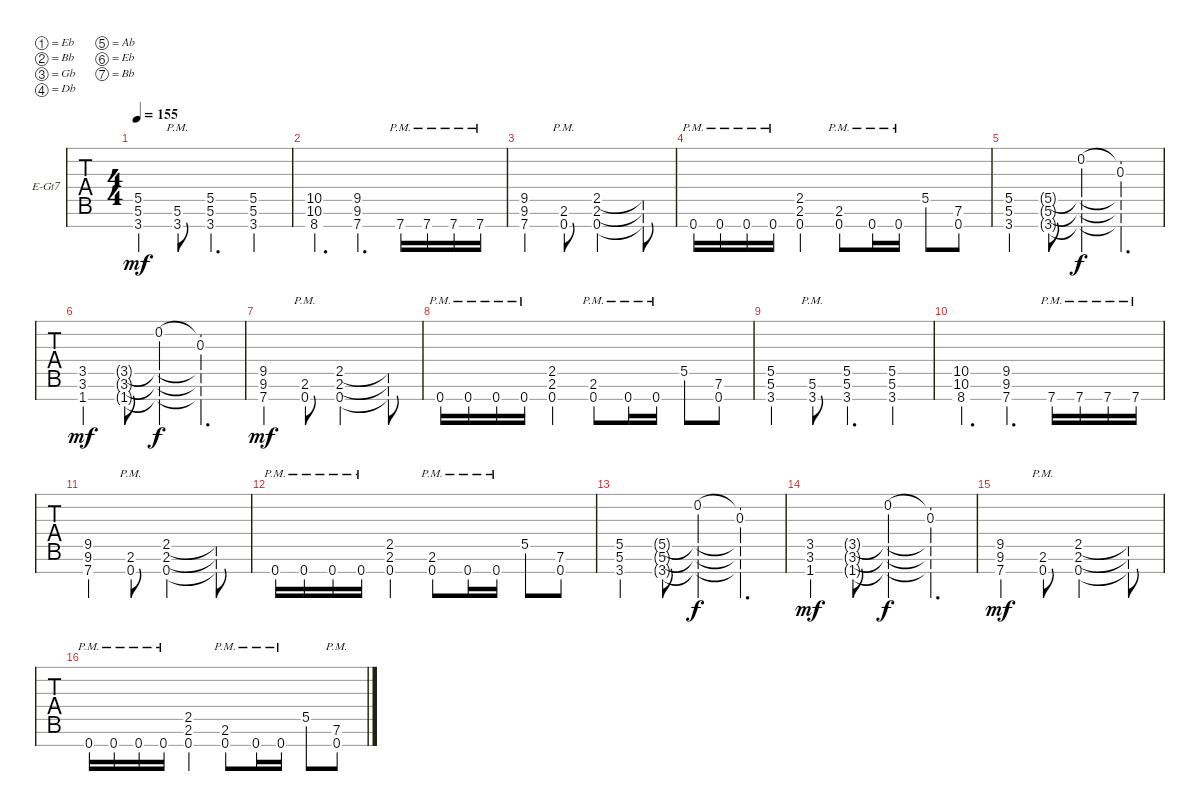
\defaultSystemsLayout 4
\bracketExtendMode groupsimilarinstruments
\firstSystemTrackNameOrientation horizontal
\otherSystemsTrackNameOrientation horizontal
\track ("Chris Feener" "E-Gt7") {instrument distortionguitar}
\staff {tabs}
\tuning (Eb4 Bb3 Gb3 Db3 Ab2 Eb2 Bb1)
\ts (4 4)
\tempo 155
\clef g2
\ks c
(3.7 5.6 5.5).4{dy mf} (3.7{pm} 5.6{pm}).8 (5.5 5.6 3.7).4{d} (5.5 5.6 3.7).4 |
(10.5 10.6 8.7).4{d} (9.5 9.6 7.7).4{d} 7.7{pm}.16 7.7{pm}.16 7.7{pm}.16 7.7{pm}.16 |
(7.7 9.6 9.5).4 (0.7{pm} 2.6{pm}).8 (2.6 2.5 0.7).2 (2.6{t} 0.7{t} 2.5{t}).8 |
0.7{pm}.16 0.7{pm}.16 0.7{pm}.16 0.7{pm}.16 (0.7 2.6 2.5).4 (0.7{pm} 2.6{pm}).8 0.7{pm}.16 0.7{pm}.16 5.5.8 (0.7 7.6).8 |
(3.7 5.6 5.5).4 (3.7{g} 5.6{g} 5.5{g}).8 (0.2 5.5{t} 3.7{t} 5.6{t}).4{dy f} (0.3 0.2{t} 5.5{t} 3.7{t} 5.6{t}).4{d} |
(1.7 3.6 3.5).4{dy mf} (1.7{g} 3.6{g} 3.5{g}).8 (0.2 3.5{t} 3.6{t} 1.7{t}).4{dy f} (0.3 0.2{t} 3.5{t} 3.6{t} 1.7{t}).4{d} |
(7.7 9.6 9.5).4{dy mf} (0.7{pm} 2.6{pm}).8 (2.6 2.5 0.7).2 (2.6{t} 0.7{t} 2.5{t}).8 |
0.7{pm}.16 0.7{pm}.16 0.7{pm}.16 0.7{pm}.16 (0.7 2.6 2.5).4 (0.7{pm} 2.6{pm}).8 0.7{pm}.16 0.7{pm}.16 5.5.8 (0.7 7.6).8 |
(3.7 5.6 5.5).4 (3.7{pm} 5.6{pm}).8 (5.5 5.6 3.7).4{d} (5.5 5.6 3.7).4 |
(10.5 10.6 8.7).4{d} (9.5 9.6 7.7).4{d} 7.7{pm}.16 7.7{pm}.16 7.7{pm}.16 7.7{pm}.16 |
(7.7 9.6 9.5).4 (0.7{pm} 2.6{pm}).8 (2.6 2.5 0.7).2 (2.6{t} 0.7{t} 2.5{t}).8 |
0.7{pm}.16 0.7{pm}.16 0.7{pm}.16 0.7{pm}.16 (0.7 2.6 2.5).4 (0.7{pm} 2.6{pm}).8 0.7{pm}.16 0.7{pm}.16 5.5.8 (0.7 7.6).8 |
(3.7 5.6 5.5).4 (3.7{g} 5.6{g} 5.5{g}).8 (0.2 5.5{t} 3.7{t} 5.6{t}).4{dy f} (0.3 0.2{t} 5.5{t} 3.7{t} 5.6{t}).4{d} |
(1.7 3.6 3.5).4{dy mf} (1.7{g} 3.6{g} 3.5{g}).8 (0.2 3.5{t} 3.6{t} 1.7{t}).4{dy f} (0.3 0.2{t} 3.5{t} 3.6{t} 1.7{t}).4{d} |
(7.7 9.6 9.5).4{dy mf} (0.7{pm} 2.6{pm}).8 (2.6 2.5 0.7).2 (2.6{t} 0.7{t} 2.5{t}).8 |
0.7{pm}.16 0.7{pm}.16 0.7{pm}.16 0.7{pm}.16 (0.7 2.6 2.5).4 (0.7{pm} 2.6{pm}).8 0.7{pm}.16 0.7{pm}.16 5.5.8 (0.7{pm} 7.6{pm}).8
